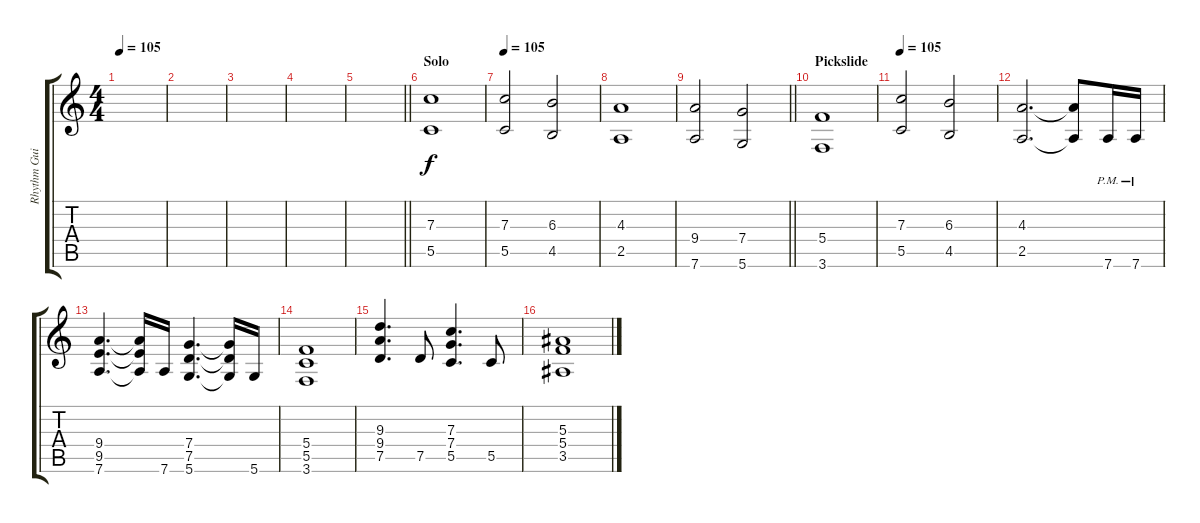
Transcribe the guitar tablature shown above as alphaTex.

\track ("Rhythm Guitar 2" "Rhythm Gui") {instrument overdrivenguitar}
\staff {score tabs}
\tuning (D4 A3 F3 C3 G2 D2) {hide}
\ts (4 4)
\tempo 105
\clef g2
\ks c
|
|
|
|
\barLineRight lightlight
|
\section ("" "Solo")
(7.3 5.5).1 |
\tempo 105
(7.3 5.5).2 (6.3 4.5).2 |
(4.3 2.5).1 |
\barLineRight lightlight
(9.4 7.6).2 (7.4 5.6).2 |
\section ("" "Pickslide")
(5.4 3.6).1 |
\tempo 105
(7.3 5.5).2 (6.3 4.5).2 |
(4.3 2.5).2{d} (4.3{t} 2.5{t}).8 7.6{pm}.16 7.6{pm}.16 |
(9.4 9.5 7.6).4{d} (9.4{t} 9.5{t} 7.6{t}).16 7.6.16 (7.4 7.5 5.6).4{d} (7.4{t} 7.5{t} 5.6{t}).16 5.6.16 |
(5.4 5.5 3.6).1 |
(9.3 9.4 7.5).4{d} 7.5.8 (7.3 7.4 5.5).4{d} 5.5.8 |
(5.3 5.4 3.5).1
